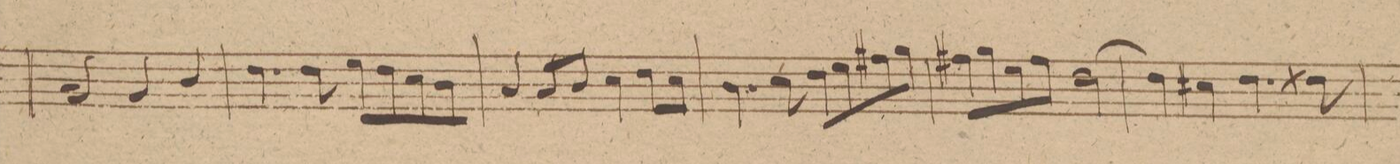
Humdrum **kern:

**kern	**dynam
*I"Fagotto 2do	*
*clefF4	*
*k[f#c#g#d#]	*
*met(c)	*
*M4/4	*
2BB/	.
4BB/	.
4D#/	.
=230	=230
4.F#\	.
8F#\	.
8G#\L	.
8F#\	.
8E\	.
8D#\J	.
=231	=231
4C#/	.
8C#/L	.
8D#/J	.
4E\	.
8F#\L	.
8E\J	.
=232	=232
4.D#\	.
8E\	.
8F#\L	.
8G#\	.
8A#X\	.
8B\J	.
=233	=233
8A#X\L	.
8B\	.
8G#\	.
8A#\J	.
[2F#\	.
=234	=234
4F#\]	.
4E#X\	.
4.F#\	.
8F##X\	.
=235	=235
*-	*-
